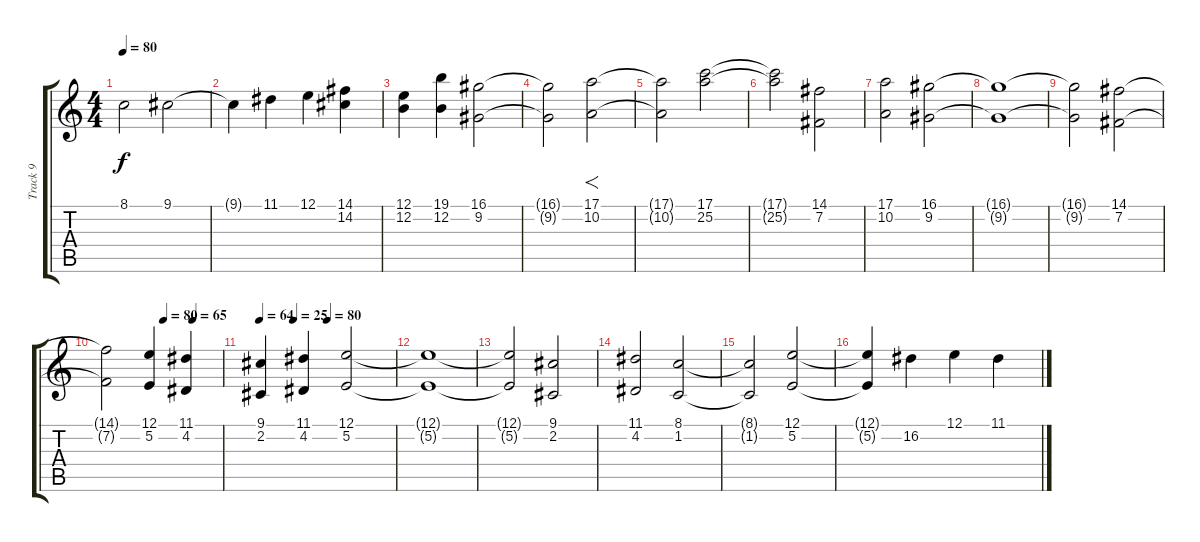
\track ("Track 9" "Track 9") {instrument tremolostrings}
\staff {score tabs}
\tuning (E4 B3 G3 D3 A2 E2) {hide}
\ts (4 4)
\tempo 80
\clef g2
\ks c
8.1{t}.2{dy f} 9.1.2 |
9.1{t}.4 11.1.4 12.1.4 (14.1 14.2).4 |
(12.1 12.2).4 (19.1 12.2).4 (16.1 9.2).2 |
(16.1{t} 9.2{t}).2 (17.1 10.2).2{f} |
(17.1{t} 10.2{t}).2 (17.1 25.2).2 |
(17.1{t} 25.2{t}).2 (14.1 7.2).2 |
(17.1 10.2).2 (16.1 9.2).2 |
(16.1{t} 9.2{t}).1 |
(16.1{t} 9.2{t}).2 (14.1 7.2).2 |
\tempo (80 0.5)
\tempo (65 0.75)
(14.1{t} 7.2{t}).2 (12.1 5.2).4 (11.1 4.2).4 |
\tempo 64
\tempo (25 0.25)
\tempo (80 0.5)
(9.1 2.2).4 (11.1 4.2).4 (12.1 5.2).2 |
(12.1{t} 5.2{t}).1 |
(12.1{t} 5.2{t}).2 (9.1 2.2).2 |
(11.1 4.2).2 (8.1 1.2).2 |
(8.1{t} 1.2{t}).2 (12.1 5.2).2 |
(12.1{t} 5.2{t}).4 16.2.4{volume 7} 12.1.4 11.1.4
